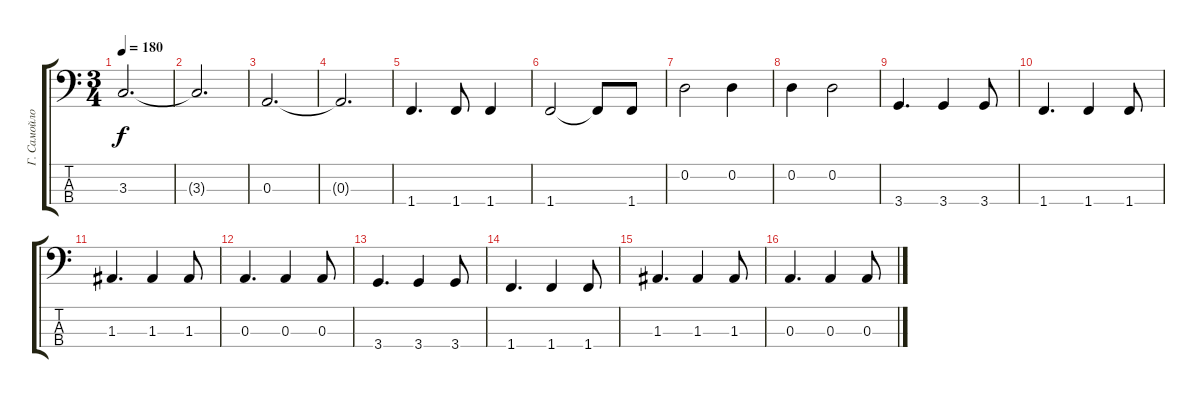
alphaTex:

\track ("Г. Самойлов" "Г. Самойло") {instrument electricbassfinger}
\staff {score tabs}
\tuning (G2 D2 A1 E1) {hide}
\ts (3 4)
\tempo 180
\clef f4
\ks c
3.3.2{d dy f} |
3.3{t}.2{d} |
0.3.2{d} |
0.3{t}.2{d} |
1.4.4{d} 1.4.8 1.4.4 |
1.4.2 1.4{t}.8 1.4.8 |
0.2.2 0.2.4 |
0.2.4 0.2.2 |
3.4.4{d} 3.4.4 3.4.8 |
1.4.4{d} 1.4.4 1.4.8 |
1.3.4{d} 1.3.4 1.3.8 |
0.3.4{d} 0.3.4 0.3.8 |
3.4.4{d} 3.4.4 3.4.8 |
1.4.4{d} 1.4.4 1.4.8 |
1.3.4{d} 1.3.4 1.3.8 |
0.3.4{d} 0.3.4 0.3.8
